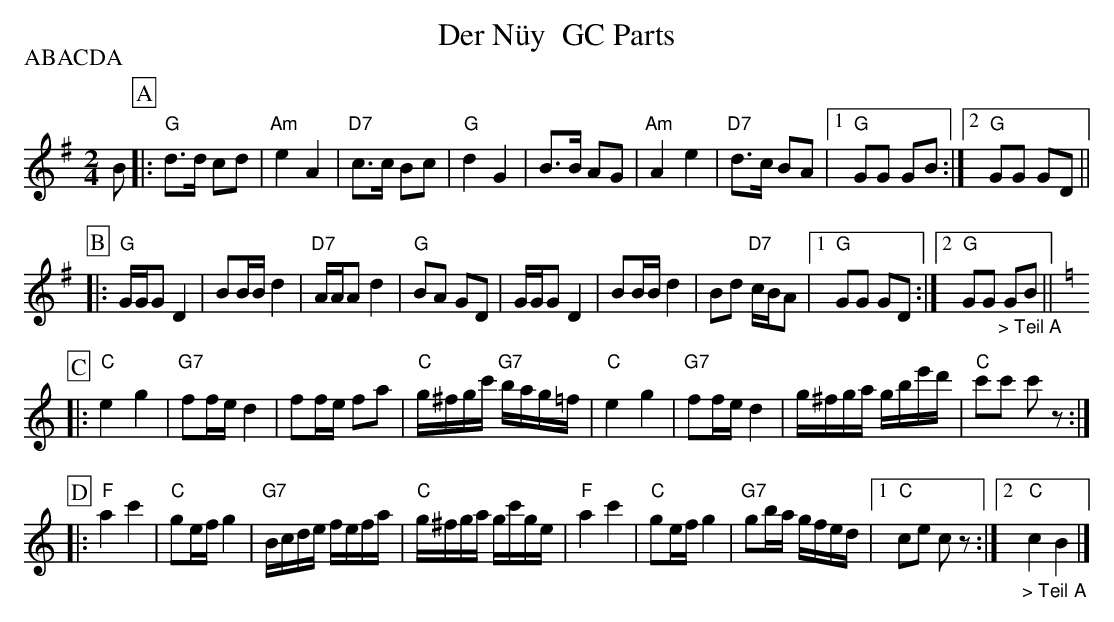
X:1
T: Der N\"uy  GC Parts
M:2/4
L:1/8
P:ABACDA
K:G
B [P:A] |: "G"d>d cd | "Am"e2A2 | "D7"c>c Bc | "G"d2G2 | B>B AG | "Am"A2e2 | "D7"d>c BA |1 "G"GG GB :|2 "G"GG GD ||
[P:B] |: "G"G/G/G D2 | BB/B/ d2 | "D7"A/A/A d2 | "G"BA GD | G/G/G D2 | BB/B/ d2 | Bd "D7"c/B/A |1 "G"GG GD :|2 "G"GG"_> Teil A" GB ||
K:C
[P:C] |: "C"e2g2 | "G7"ff/e/ d2 | ff/e/ fa | [L:1/16]  "C"g^fgc' "G7"bag=f | "C"e4g4 | "G7"f2fe d4 | g^fga gbe'd' | "C"c'2c'2 c'2z2 :|
[P:D] |: "F"a4c'4 | "C"g2ef g4 | "G7"Bcde fefa | "C"g^fga gc'ge | "F"a4c'4 | "C"g2ef g4 | "G7"g2ba gfed |1 "C"c2e2 c2z2 :|2 "_> Teil A""C"c4B4 |]
